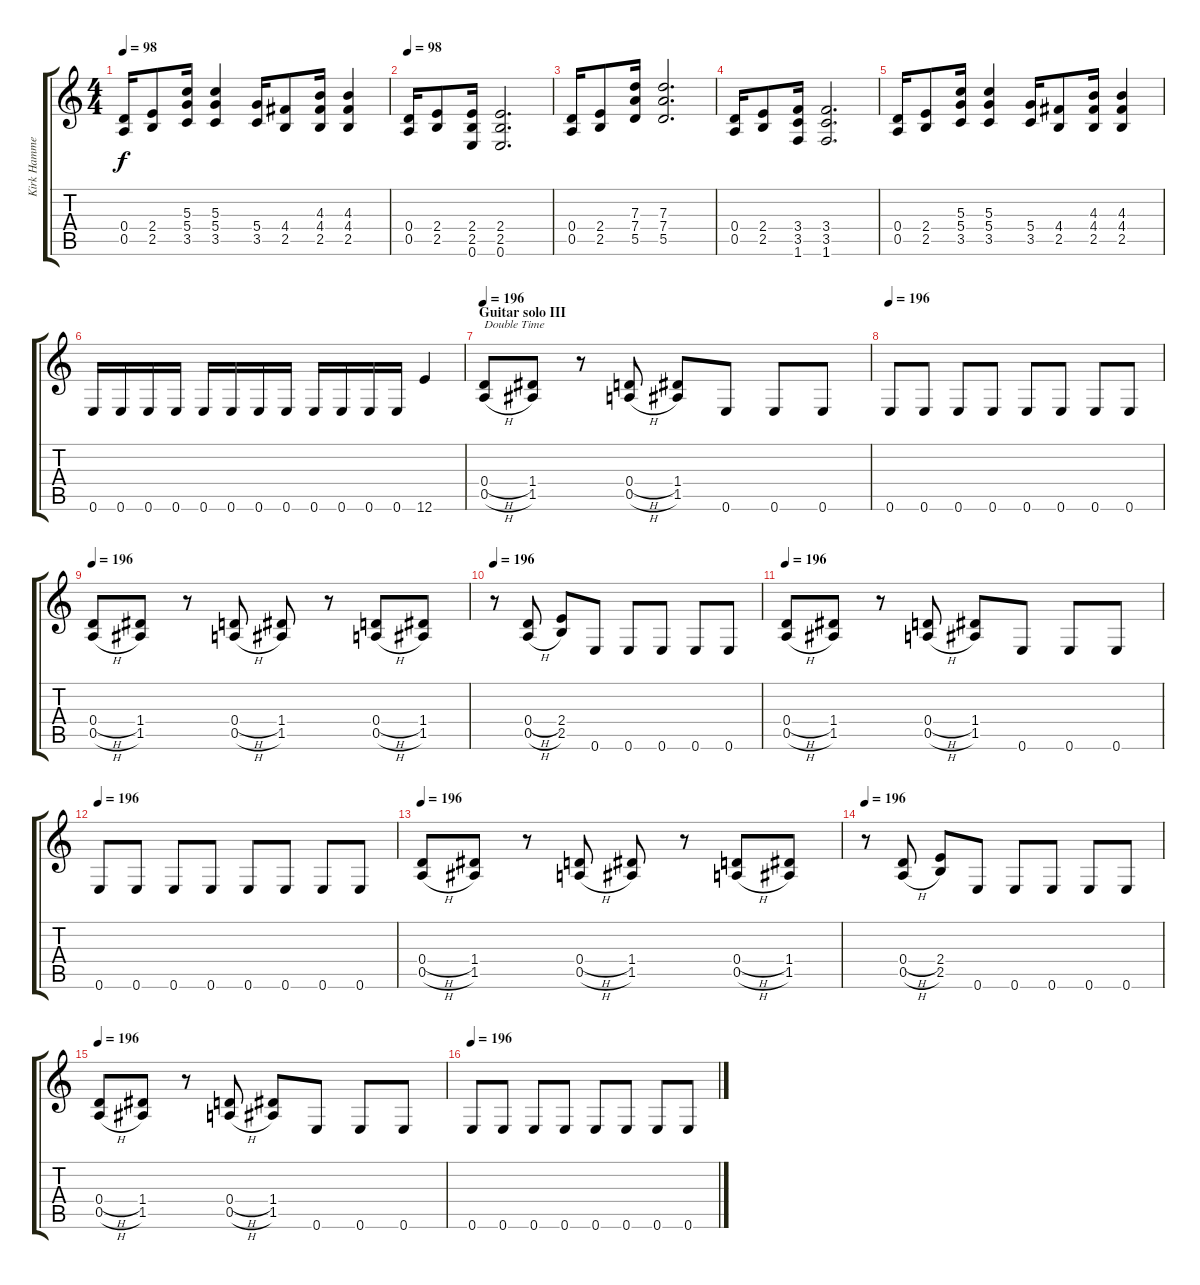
\track ("Kirk Hammet" "Kirk Hamme") {instrument distortionguitar}
\staff {score tabs}
\tuning (E4 B3 G3 D3 A2 E2) {hide}
\ts (4 4)
\tempo 98
\clef g2
\ks c
(0.4 0.5).16{dy f} (2.4 2.5).8 (5.3 5.4 3.5).16 (5.3 5.4 3.5).4 (5.4 3.5).16 (4.4 2.5).8 (4.3 4.4 2.5).16 (4.3 4.4 2.5).4 |
\tempo 98
(0.4 0.5).16 (2.4 2.5).8 (2.4 2.5 0.6).16 (2.4 2.5 0.6).2{d} |
(0.4 0.5).16 (2.4 2.5).8 (7.3 7.4 5.5).16 (7.3 7.4 5.5).2{d} |
(0.4 0.5).16 (2.4 2.5).8 (3.4 3.5 1.6).16 (3.4 3.5 1.6).2{d} |
(0.4 0.5).16 (2.4 2.5).8 (5.3 5.4 3.5).16 (5.3 5.4 3.5).4 (5.4 3.5).16 (4.4 2.5).8 (4.3 4.4 2.5).16 (4.3 4.4 2.5).4 |
0.6.16 0.6.16 0.6.16 0.6.16 0.6.16 0.6.16 0.6.16 0.6.16 0.6.16 0.6.16 0.6.16 0.6.16 12.6.4 |
\section ("" "Guitar solo III")
\tempo 196
(0.4{h} 0.5{h}).8{txt "Double Time" instrument distortionguitar} (1.4 1.5).8 r.8 (0.4{h} 0.5{h}).8 (1.4 1.5).8 0.6.8 0.6.8 0.6.8 |
\tempo 196
0.6.8{instrument distortionguitar} 0.6.8 0.6.8 0.6.8 0.6.8 0.6.8 0.6.8 0.6.8 |
\tempo 196
(0.4{h} 0.5{h}).8 (1.4 1.5).8 r.8 (0.4{h} 0.5{h}).8 (1.4 1.5).8 r.8 (0.4{h} 0.5{h}).8 (1.4 1.5).8 |
\tempo 196
r.8 (0.4{h} 0.5{h}).8 (2.4 2.5).8 0.6.8 0.6.8 0.6.8 0.6.8 0.6.8 |
\tempo 196
(0.4{h} 0.5{h}).8 (1.4 1.5).8 r.8 (0.4{h} 0.5{h}).8 (1.4 1.5).8 0.6.8 0.6.8 0.6.8 |
\tempo 196
0.6.8{instrument distortionguitar} 0.6.8 0.6.8 0.6.8 0.6.8 0.6.8 0.6.8 0.6.8 |
\tempo 196
(0.4{h} 0.5{h}).8 (1.4 1.5).8 r.8 (0.4{h} 0.5{h}).8 (1.4 1.5).8 r.8 (0.4{h} 0.5{h}).8 (1.4 1.5).8 |
\tempo 196
r.8 (0.4{h} 0.5{h}).8 (2.4 2.5).8 0.6.8 0.6.8 0.6.8 0.6.8 0.6.8 |
\tempo 196
(0.4{h} 0.5{h}).8 (1.4 1.5).8 r.8 (0.4{h} 0.5{h}).8 (1.4 1.5).8 0.6.8 0.6.8 0.6.8 |
\tempo 196
0.6.8{instrument distortionguitar} 0.6.8 0.6.8 0.6.8 0.6.8 0.6.8 0.6.8 0.6.8
